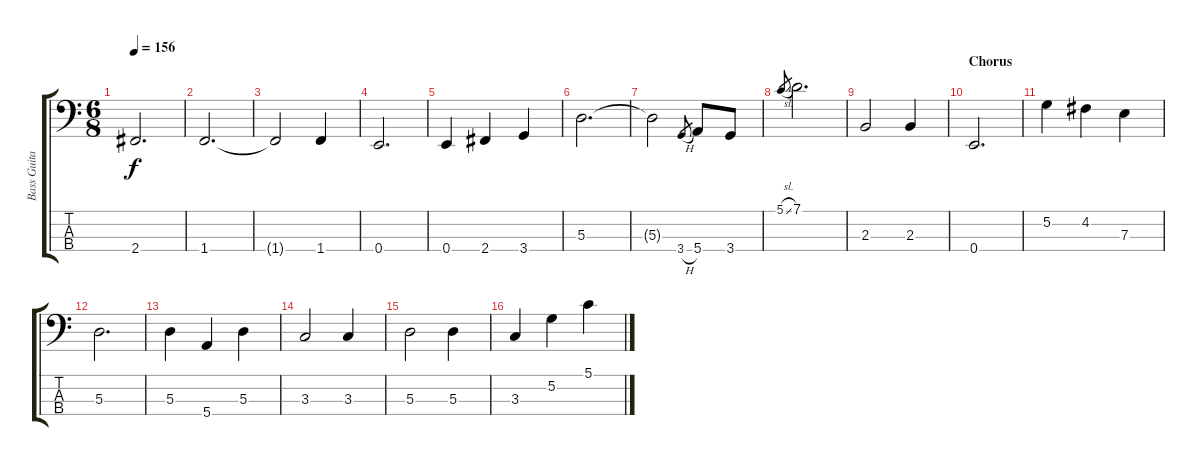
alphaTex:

\track ("Bass Guitar" "Bass Guita") {instrument electricbassfinger}
\staff {score tabs}
\tuning (G2 D2 A1 E1) {hide}
\ts (6 8)
\tempo 156
\clef f4
\ks c
2.4{t}.2{d dy f} |
1.4.2{d} |
1.4{t}.2 1.4.4 |
0.4.2{d} |
0.4.4 2.4.4 3.4.4 |
5.3.2{d} |
5.3{t}.2 3.4{h}.8{gr} 5.4.8 3.4.8 |
5.1{sl}.8{gr} 7.1.2{d} |
2.3.2 2.3.4 |
\section ("" "Chorus")
0.4.2{d} |
5.2.4 4.2.4 7.3.4 |
5.3.2{d} |
5.3.4 5.4.4 5.3.4 |
3.3.2 3.3.4 |
5.3.2 5.3.4 |
3.3.4 5.2.4 5.1.4
